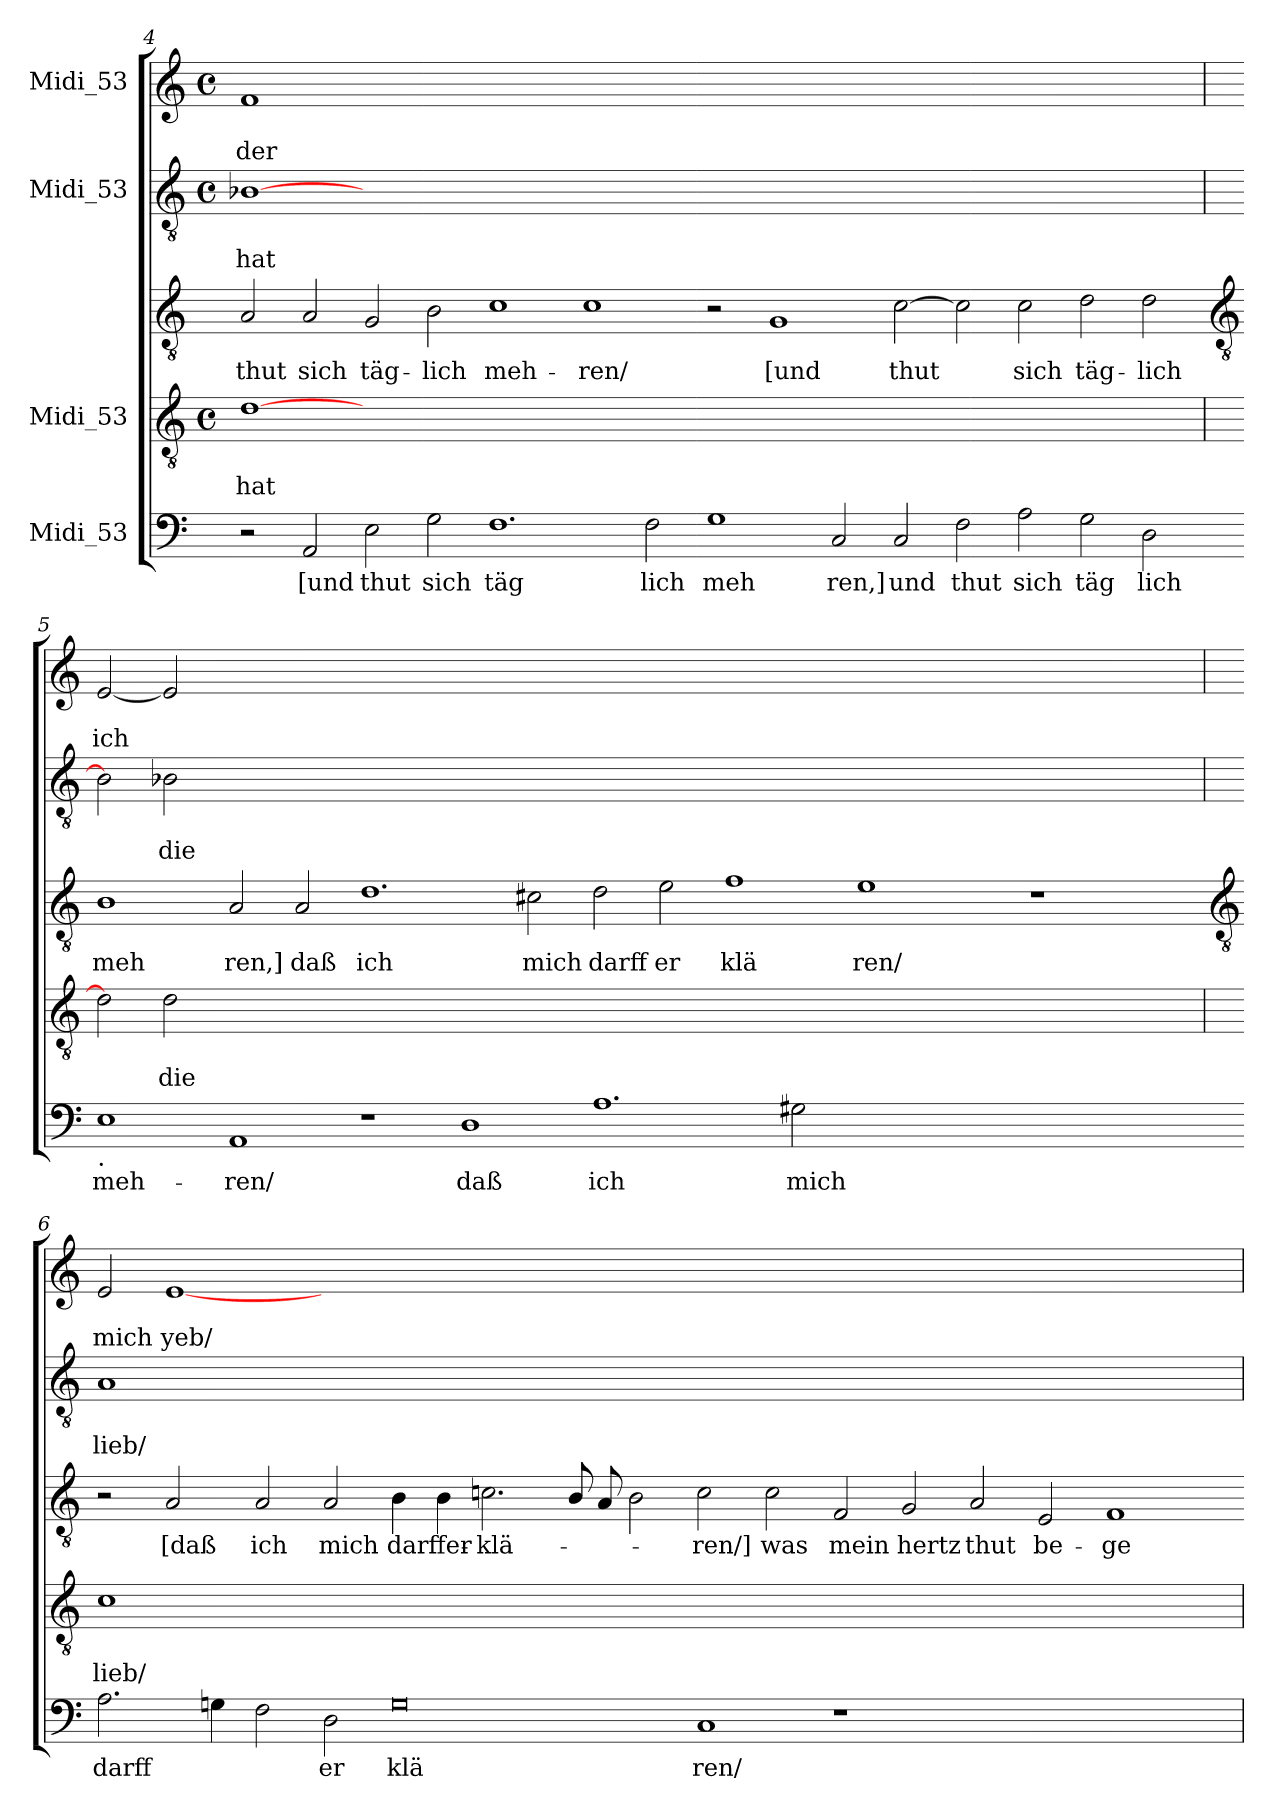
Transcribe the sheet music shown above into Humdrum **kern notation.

**kern	**text	**kern	**text	**text	**kern	**text	**kern	**text	**text	**kern	**text	**text
*part5	*part5	*part4	*part4	*part4	*part3	*part3	*part2	*part2	*part2	*part1	*part1	*part1
*staff5	*staff5	*staff4	*staff4	*staff4	*staff3	*staff3	*staff2	*staff2	*staff2	*staff1	*staff1	*staff1
*I"Midi_53	*	*I"Midi_53	*	*	*	*	*I"Midi_53	*	*	*I"Midi_53	*	*
!!LO:LB:g=z
*clefF4	*	*clefGv2	*	*	*clefGv2	*	*clefGv2	*	*	*clefG2	*	*
*k[]	*	*k[]	*	*	*k[]	*	*k[]	*	*	*k[]	*	*
*C:	*	*C:	*	*	*C:	*	*C:	*	*	*C:	*	*
*	*	*M4/4	*	*	*	*	*M4/4	*	*	*M4/4	*	*
*	*	*met(c)	*	*	*	*	*met(c)	*	*	*met(c)	*	*
=4	=4	=4	=4	=4	=4	=4	=4	=4	=4	=4	=4	=4
!	!	!	!	!LO:LY:b	!	!LO:LY:b	!	!	!LO:LY:b	!	!	!LO:LY:b
2r	.	[1d	.	hat	2A/	thut	[1B-X	.	hat	1f	.	der
!	!LO:LY:b	!	!	!	!	!LO:LY:b	!	!	!	!	!	!
2AA/	[und	.	.	.	2A/	sich	.	.	.	.	.	.
!	!LO:LY:b	!	!	!	!	!LO:LY:b	!	!	!	!	!	!
2E\	thut	1%7ryy	.	.	2G/	täg-	1%7ryy	.	.	1%7ryy	.	.
!	!LO:LY:b	!	!	!	!	!LO:LY:b	!	!	!	!	!	!
2G\	sich	.	.	.	2B\	-lich	.	.	.	.	.	.
!	!LO:LY:b	!	!	!	!	!LO:LY:b	!	!	!	!	!	!
1.F	täg	.	.	.	1c	meh-	.	.	.	.	.	.
!	!	!	!	!	!	!LO:LY:b	!	!	!	!	!	!
.	.	.	.	.	1c	-ren/	.	.	.	.	.	.
!	!LO:LY:b	!	!	!	!	!	!	!	!	!	!	!
2F\	lich	.	.	.	.	.	.	.	.	.	.	.
!	!LO:LY:b	!	!	!	!	!	!	!	!	!	!	!
1G	meh	.	.	.	2r	.	.	.	.	.	.	.
!	!	!	!	!	!	!LO:LY:b	!	!	!	!	!	!
.	.	.	.	.	1G	[und	.	.	.	.	.	.
!	!LO:LY:b	!	!	!	!	!	!	!	!	!	!	!
2C/	ren,]	.	.	.	.	.	.	.	.	.	.	.
!	!LO:LY:b	!	!	!	!	!LO:LY:b	!	!	!	!	!	!
2C/	und	.	.	.	[2c\	thut	.	.	.	.	.	.
!	!LO:LY:b	!	!	!	!	!	!	!	!	!	!	!
2F\	thut	.	.	.	2c\]	.	.	.	.	.	.	.
!	!LO:LY:b	!	!	!	!	!LO:LY:b	!	!	!	!	!	!
2A\	sich	.	.	.	2c\	sich	.	.	.	.	.	.
!	!LO:LY:b	!	!	!	!	!LO:LY:b	!	!	!	!	!	!
2G\	täg	.	.	.	2d\	täg-	.	.	.	.	.	.
!	!LO:LY:b	!	!	!	!	!LO:LY:b	!	!	!	!	!	!
2D\	lich	.	.	.	2d\	-lich	.	.	.	.	.	.
!!LO:LB:g=z
=5-	=5	=5	=5	=5	=5-	=5	=5	=5	=5	=5	=5	=5
*	*	*	*	*	*clefGv2	*	*	*	*	*	*	*
!LO:TX:b:t=.	!	!	!	!	!	!	!	!	!	!	!	!
!	!LO:LY:b	!	!	!	!	!LO:LY:b	!	!	!	!	!	!LO:LY:b
1E	meh-	2d\]	.	.	1B	meh	2B-\]	.	.	[2e/	.	ich
!	!	!	!	!LO:LY:b	!	!	!	!	!LO:LY:b	!	!	!
.	.	2d\	.	die	.	.	2B-X\	.	die	2e/]	.	.
!	!LO:LY:b	!	!	!	!	!LO:LY:b	!	!	!	!	!	!
1AA	-ren/	1%7ryy	.	.	2A/	ren,]	1%7ryy	.	.	1%7ryy	.	.
!	!	!	!	!	!	!LO:LY:b	!	!	!	!	!	!
.	.	.	.	.	2A/	daß	.	.	.	.	.	.
!	!	!	!	!	!	!LO:LY:b	!	!	!	!	!	!
1r	.	.	.	.	1.d	ich	.	.	.	.	.	.
!	!LO:LY:b	!	!	!	!	!	!	!	!	!	!	!
1D	daß	.	.	.	.	.	.	.	.	.	.	.
!	!	!	!	!	!	!LO:LY:b	!	!	!	!	!	!
.	.	.	.	.	2c#X\	mich	.	.	.	.	.	.
!	!LO:LY:b	!	!	!	!	!LO:LY:b	!	!	!	!	!	!
1.A	ich	.	.	.	2d\	darff	.	.	.	.	.	.
!	!	!	!	!	!	!LO:LY:b	!	!	!	!	!	!
.	.	.	.	.	2e\	er	.	.	.	.	.	.
!	!	!	!	!	!	!LO:LY:b	!	!	!	!	!	!
.	.	.	.	.	1f	klä	.	.	.	.	.	.
!	!LO:LY:b	!	!	!	!	!	!	!	!	!	!	!
2G#X\	mich	.	.	.	.	.	.	.	.	.	.	.
!	!	!	!	!	!	!LO:LY:b	!	!	!	!	!	!
4ryy	.	.	.	.	1e	ren/	.	.	.	.	.	.
4ryy	.	.	.	.	.	.	.	.	.	.	.	.
4ryy	.	.	.	.	.	.	.	.	.	.	.	.
4ryy	.	.	.	.	.	.	.	.	.	.	.	.
4ryy	.	.	.	.	1r	.	.	.	.	.	.	.
4ryy	.	.	.	.	.	.	.	.	.	.	.	.
4ryy	.	.	.	.	.	.	.	.	.	.	.	.
4ryy	.	.	.	.	.	.	.	.	.	.	.	.
!!LO:LB:g=z
=6-	=6	=6	=6	=6	=6-	=6	=6	=6	=6	=6	=6	=6
*	*	*	*	*	*clefGv2	*	*	*	*	*	*	*
!	!LO:LY:b	!	!	!LO:LY:b	!	!	!	!	!LO:LY:b	!	!	!LO:LY:b
2.A\	darff	1c	.	lieb/	2r	.	1A	.	lieb/	2e/	.	mich
!	!	!	!	!	!	!LO:LY:b	!	!	!	!	!	!LO:LY:b
.	.	.	.	.	2A/	[daß	.	.	.	[1e	.	yeb/
4G\	.	.	.	.	.	.	.	.	.	.	.	.
!	!	!	!	!	!	!LO:LY:b	!	!	!	!	!	!
2F\	.	1%7ryy	.	.	2A/	ich	1%7ryy	.	.	.	.	.
!	!LO:LY:b	!	!	!	!	!LO:LY:b	!	!	!	!	!	!
2D\	er	.	.	.	2A/	mich	.	.	.	00ryy	.	.
!	!LO:LY:b	!	!	!	!	!LO:LY:b	!	!	!	!	!	!
0G	klä	.	.	.	4B\	darffer-	.	.	.	.	.	.
.	.	.	.	.	4B\	.	.	.	.	.	.	.
!	!	!	!	!	!	!LO:LY:b	!	!	!	!	!	!
.	.	.	.	.	2.c\	-klä-	.	.	.	.	.	.
.	.	.	.	.	8B/	.	.	.	.	.	.	.
.	.	.	.	.	8A/	.	.	.	.	.	.	.
.	.	.	.	.	2B\	.	.	.	.	.	.	.
!	!LO:LY:b	!	!	!	!	!LO:LY:b	!	!	!	!	!	!
1C	ren/	.	.	.	2c\	-ren/]	.	.	.	.	.	.
!	!	!	!	!	!	!LO:LY:b	!	!	!	!	!	!
.	.	.	.	.	2c\	was	.	.	.	.	.	.
!	!	!	!	!	!	!LO:LY:b	!	!	!	!	!	!
1r	.	.	.	.	2F/	mein	.	.	.	.	.	.
!	!	!	!	!	!	!LO:LY:b	!	!	!	!	!	!
.	.	.	.	.	2G/	hertz	.	.	.	0ryy	.	.
!	!	!	!	!	!	!LO:LY:b	!	!	!	!	!	!
0ryy	.	.	.	.	2A/	thut	.	.	.	.	.	.
!	!	!	!	!	!	!LO:LY:b	!	!	!	!	!	!
.	.	.	.	.	2E/	be-	.	.	.	.	.	.
!	!	!	!	!	!	!LO:LY:b	!	!	!	!	!	!
.	.	.	.	.	1F	-ge-	.	.	.	.	.	.
.	.	.	.	.	.	.	.	.	.	2ryy	.	.
=	=	=	=	=	=-	=	=	=	=	=	=	=
*-	*-	*-	*-	*-	*-	*-	*-	*-	*-	*-	*-	*-
